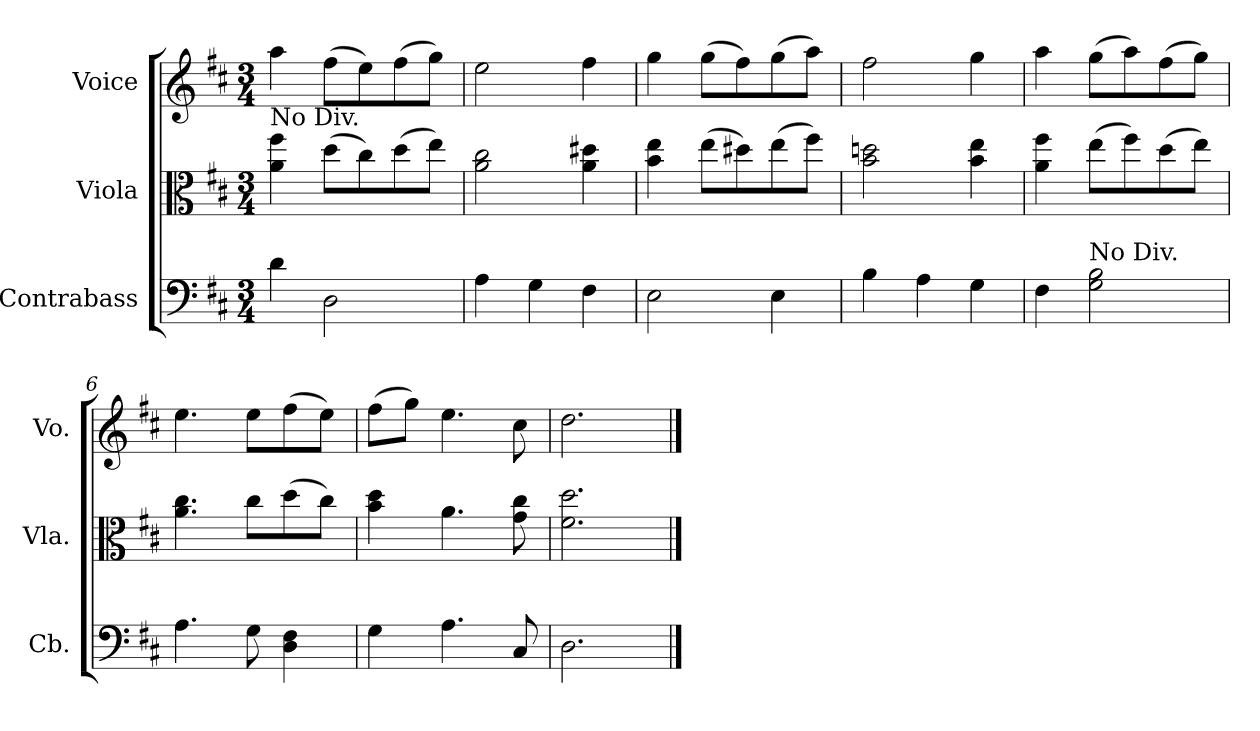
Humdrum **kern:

**kern	**kern	**kern
*part3	*part2	*part1
*staff3	*staff2	*staff1
*I"Contrabass	*I"Viola	*I"Voice
*I'Cb.	*I'Vla.	*I'Vo.
*clefF4	*clefC3	*clefG2
*ITrd7c12	*	*
*k[f#c#]	*k[f#c#]	*k[f#c#]
*M3/4	*M3/4	*M3/4
=1	=1	=1
!	!LO:TX:a:t=No Div.	!
4D\	4a\ 4ff#\	4aa\
2DD\	(>8dd\L	(>8ff#\L
.	8cc#\)	8ee\)
.	(>8dd\	(>8ff#\
.	8ee\J)	8gg\J)
=2	=2	=2
4AA\	2a\ 2cc#\	2ee\
4GG\	.	.
4FF#\	4a\ 4dd#X\	4ff#\
=3	=3	=3
2EE\	4b\ 4ee\	4gg\
.	(>8ee\L	(>8gg\L
.	8dd#X\)	8ff#\)
4EE\	(>8ee\	(>8gg\
.	8ff#\J)	8aa\J)
=4	=4	=4
4BB\	2b\ 2ddn\	2ff#\
4AA\	.	.
4GG\	4b\ 4ee\	4gg\
=5	=5	=5
4FF#\	4a\ 4ff#\	4aa\
!LO:TX:a:t=No Div.	!	!
2GG\ 2BB\	(>8ee\L	(>8gg\L
.	8ff#\)	8aa\)
.	(>8dd\	(>8ff#\
.	8ee\J)	8gg\J)
=6	=6	=6
4.AA\	4.a\ 4.cc#\	4.ee\
8GG\	8cc#\L	8ee\L
4DD\ 4FF#\	(>8dd\	(>8ff#\
.	8cc#\J)	8ee\J)
=7	=7	=7
4GG\	4b\ 4dd\	(>8ff#\L
.	.	8gg\J)
4.AA\	4.a\	4.ee\
8CC#/	8g\ 8cc#\	8cc#\
=8	=8	=8
2.DD\	2.f#\ 2.dd\	2.dd\
==	==	==
*-	*-	*-
